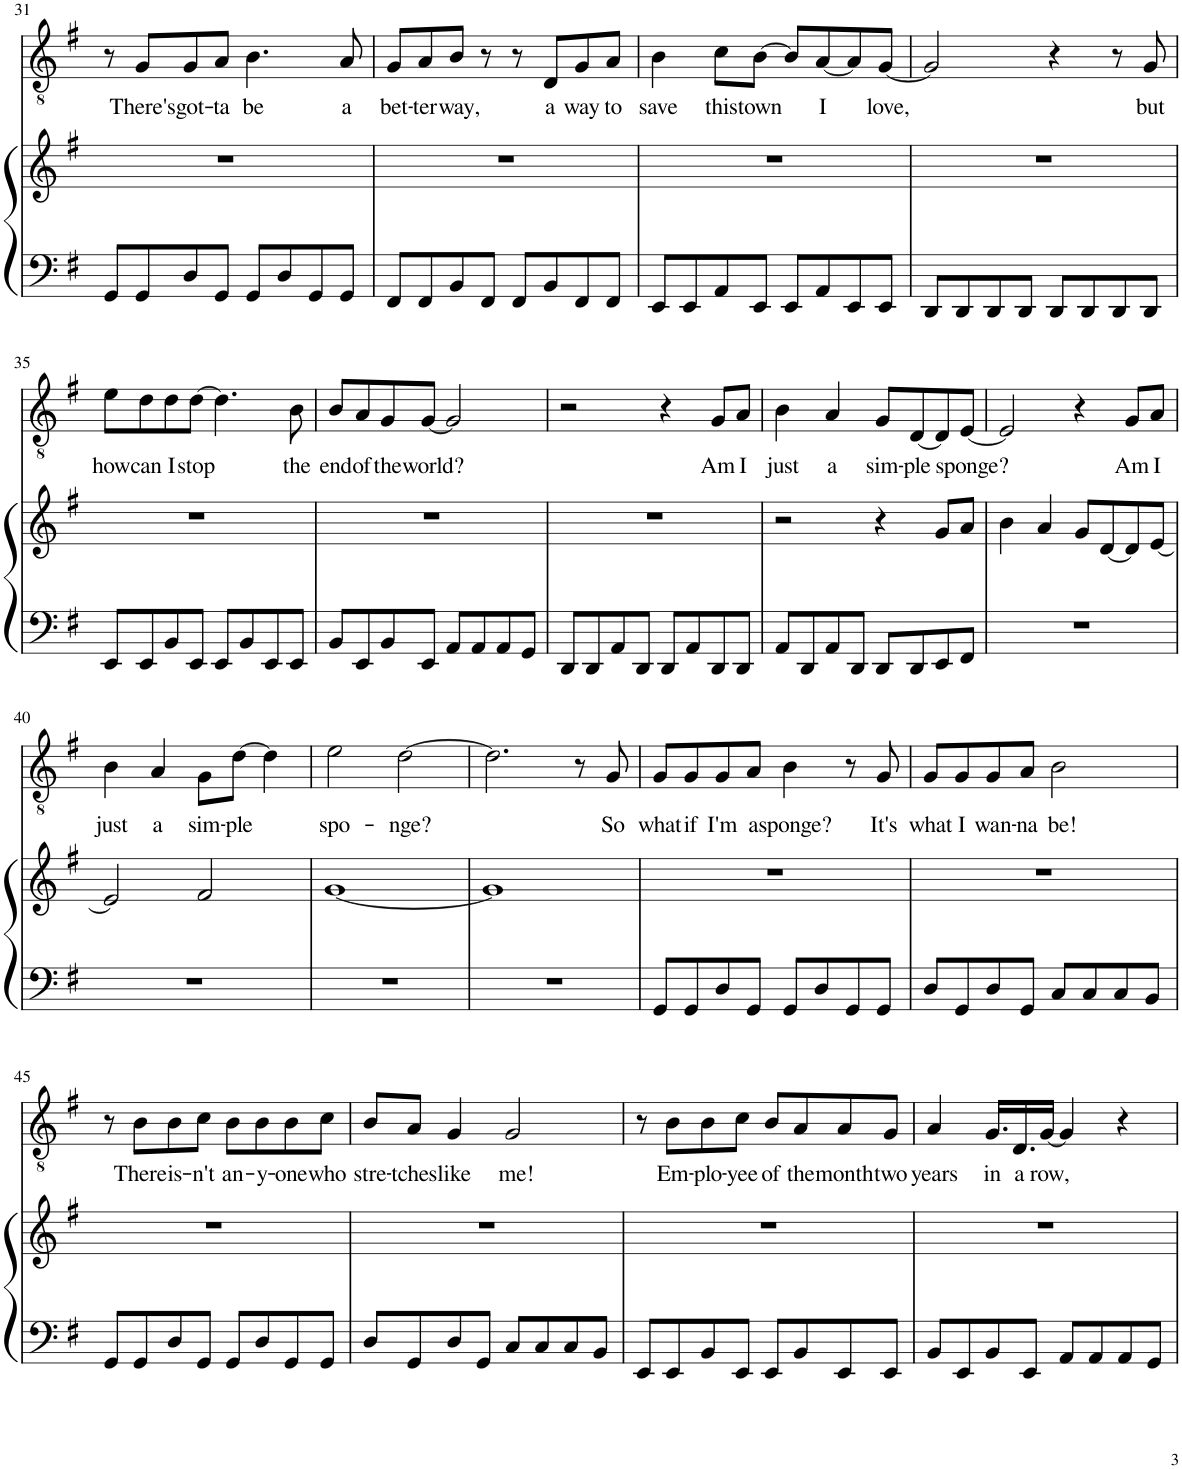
**kern	**kern	**kern	**text
*part2	*part2	*part1	*part1
*staff3	*staff2	*staff1	*staff1
*I"Piano	*	*I"Voice	*
*I'Pno	*	*	*
!!LO:PB:g=z
*clefF4	*clefG2	*clefGv2	*
*k[f#]	*k[f#]	*k[f#]	*
*M2/2	*M2/2	*M2/2	*
*met(c|)	*met(c|)	*met(c|)	*
=31	=31	=31	=31
8GG/L	1r	8r	.
!	!	!	!LO:LY:b
8GG/	.	8G/L	There's
!	!	!	!LO:LY:b
8D/	.	8G/	got-
!	!	!	!LO:LY:b
8GG/J	.	8A/J	-ta
!	!	!	!LO:LY:b
8GG/L	.	4.B\	be
8D/	.	.	.
8GG/	.	.	.
!	!	!	!LO:LY:b
8GG/J	.	8A/	a
=32	=32	=32	=32
!	!	!	!LO:LY:b
8FF#/L	1r	8G/L	bet-
!	!	!	!LO:LY:b
8FF#/	.	8A/	-ter
!	!	!	!LO:LY:b
8BB/	.	8B/J	way,
8FF#/J	.	8r	.
8FF#/L	.	8r	.
!	!	!	!LO:LY:b
8BB/	.	8D/L	a
!	!	!	!LO:LY:b
8FF#/	.	8G/	way
!	!	!	!LO:LY:b
8FF#/J	.	8A/J	to
=33	=33	=33	=33
!	!	!	!LO:LY:b
8EE/L	1r	4B\	save
8EE/	.	.	.
!	!	!	!LO:LY:b
8AA/	.	8c\L	this
!	!	!	!LO:LY:b
8EE/J	.	[8B\J	town
8EE/L	.	8B/L]	.
!	!	!	!LO:LY:b
8AA/	.	[8A/	I
8EE/	.	8A/]	.
!	!	!	!LO:LY:b
8EE/J	.	[8G/J	love,
=34	=34	=34	=34
8DD/L	1r	2G/]	.
8DD/	.	.	.
8DD/	.	.	.
8DD/J	.	.	.
8DD/L	.	4r	.
8DD/	.	.	.
8DD/	.	8r	.
!	!	!	!LO:LY:b
8DD/J	.	8G/	but
!!LO:LB:g=z
=35	=35	=35	=35
!	!	!	!LO:LY:b
8EE/L	1r	8e\L	how
!	!	!	!LO:LY:b
8EE/	.	8d\	can
!	!	!	!LO:LY:b
8BB/	.	8d\	I
!	!	!	!LO:LY:b
8EE/J	.	[8d\J	stop
8EE/L	.	4.d\]	.
8BB/	.	.	.
8EE/	.	.	.
!	!	!	!LO:LY:b
8EE/J	.	8B\	the
=36	=36	=36	=36
!	!	!	!LO:LY:b
8BB/L	1r	8B/L	end
!	!	!	!LO:LY:b
8EE/	.	8A/	of
!	!	!	!LO:LY:b
8BB/	.	8G/	the
!	!	!	!LO:LY:b
8EE/J	.	[8G/J	world?
8AA/L	.	2G/]	.
8AA/	.	.	.
8AA/	.	.	.
8GG/J	.	.	.
=37	=37	=37	=37
8DD/L	1r	2r	.
8DD/	.	.	.
8AA/	.	.	.
8DD/J	.	.	.
8DD/L	.	4r	.
8AA/	.	.	.
!	!	!	!LO:LY:b
8DD/	.	8G/L	Am
!	!	!	!LO:LY:b
8DD/J	.	8A/J	I
=38	=38	=38	=38
!	!	!	!LO:LY:b
8AA/L	2r	4B\	just
8DD/	.	.	.
!	!	!	!LO:LY:b
8AA/	.	4A/	a
8DD/J	.	.	.
!	!	!	!LO:LY:b
8DD/L	4r	8G/L	sim-
!	!	!	!LO:LY:b
8DD/	.	[8D/	-ple
8EE/	8g/L	8D/]	.
!	!	!	!LO:LY:b
8FF#/J	8a/J	[8E/J	sponge?
=39	=39	=39	=39
1r	4b\	2E/]	.
.	4a/	.	.
.	8g/L	4r	.
.	[8d/	.	.
!	!	!	!LO:LY:b
.	8d/]	8G/L	Am
!	!	!	!LO:LY:b
.	[8e/J	8A/J	I
!!LO:LB:g=z
=40	=40	=40	=40
!	!	!	!LO:LY:b
1r	2e/]	4B\	just
!	!	!	!LO:LY:b
.	.	4A/	a
!	!	!	!LO:LY:b
.	2f#/	8G\L	sim-
!	!	!	!LO:LY:b
.	.	[8d\J	-ple
.	.	4d\]	.
=41	=41	=41	=41
!	!	!	!LO:LY:b
1r	[1g	2e\	spo-
!	!	!	!LO:LY:b
.	.	[2d\	-nge?
=42	=42	=42	=42
1r	1g]	2.d\]	.
.	.	8r	.
!	!	!	!LO:LY:b
.	.	8G/	So
=43	=43	=43	=43
!	!	!	!LO:LY:b
8GG/L	1r	8G/L	what
!	!	!	!LO:LY:b
8GG/	.	8G/	if
!	!	!	!LO:LY:b
8D/	.	8G/	I'm
!	!	!	!LO:LY:b
8GG/J	.	8A/J	a
!	!	!	!LO:LY:b
8GG/L	.	4B\	sponge?
8D/	.	.	.
8GG/	.	8r	.
!	!	!	!LO:LY:b
8GG/J	.	8G/	It's
=44	=44	=44	=44
!	!	!	!LO:LY:b
8D/L	1r	8G/L	what
!	!	!	!LO:LY:b
8GG/	.	8G/	I
!	!	!	!LO:LY:b
8D/	.	8G/	wan-
!	!	!	!LO:LY:b
8GG/J	.	8A/J	-na
!	!	!	!LO:LY:b
8C/L	.	2B\	be!
8C/	.	.	.
8C/	.	.	.
8BB/J	.	.	.
!!LO:LB:g=z
=45	=45	=45	=45
8GG/L	1r	8r	.
!	!	!	!LO:LY:b
8GG/	.	8B\L	There
!	!	!	!LO:LY:b
8D/	.	8B\	is-
!	!	!	!LO:LY:b
8GG/J	.	8c\J	-n't
!	!	!	!LO:LY:b
8GG/L	.	8B\L	an-
!	!	!	!LO:LY:b
8D/	.	8B\	-y-
!	!	!	!LO:LY:b
8GG/	.	8B\	-one
!	!	!	!LO:LY:b
8GG/J	.	8c\J	who
=46	=46	=46	=46
!	!	!	!LO:LY:b
8D/L	1r	8B/L	stre-
!	!	!	!LO:LY:b
8GG/	.	8A/J	-tches
!	!	!	!LO:LY:b
8D/	.	4G/	like
8GG/J	.	.	.
!	!	!	!LO:LY:b
8C/L	.	2G/	me!
8C/	.	.	.
8C/	.	.	.
8BB/J	.	.	.
=47	=47	=47	=47
8EE/L	1r	8r	.
!	!	!	!LO:LY:b
8EE/	.	8B\L	Em-
!	!	!	!LO:LY:b
8BB/	.	8B\	-plo-
!	!	!	!LO:LY:b
8EE/J	.	8c\J	-yee
!	!	!	!LO:LY:b
8EE/L	.	8B/L	of
!	!	!	!LO:LY:b
8BB/	.	8A/	the
!	!	!	!LO:LY:b
8EE/	.	8A/	month
!	!	!	!LO:LY:b
8EE/J	.	8G/J	two
=48	=48	=48	=48
!	!	!	!LO:LY:b
8BB/L	1r	4A/	years
8EE/	.	.	.
!	!	!	!LO:LY:b
8BB/	.	16.G/LL	in
!	!	!	!LO:LY:b
.	.	16.D/	a
8EE/J	.	.	.
!	!	!	!LO:LY:b
.	.	[16G/JJ	row,
8AA/L	.	4G/]	.
8AA/	.	.	.
8AA/	.	4r	.
8GG/J	.	.	.
=	=	=	=
*-	*-	*-	*-
